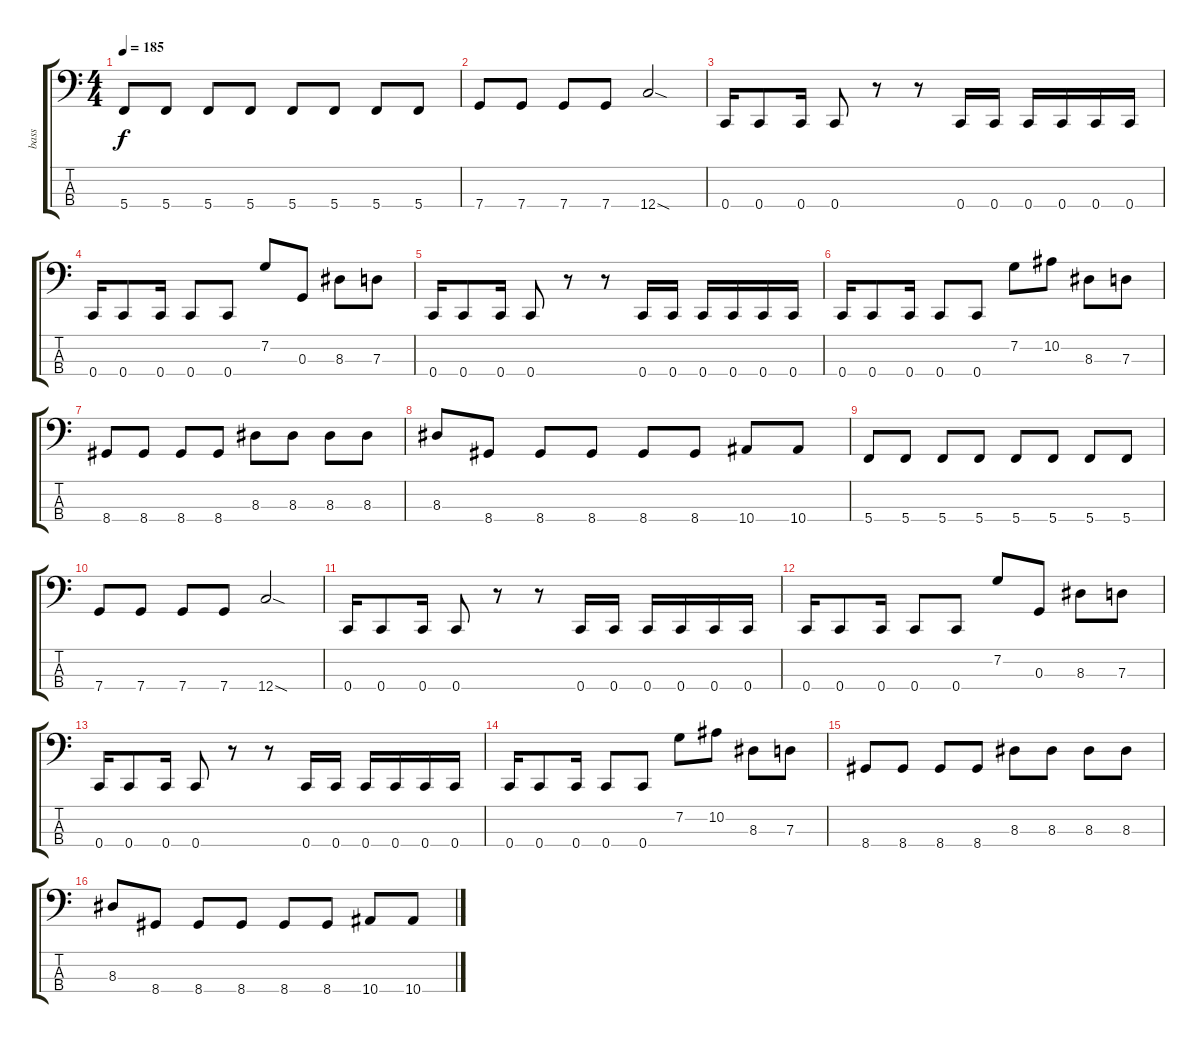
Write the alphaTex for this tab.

\track ("bass" "bass") {instrument electricbasspick}
\staff {score tabs}
\tuning (F2 C2 G1 C1) {hide}
\ts (4 4)
\tempo 185
\clef f4
\ks c
5.4.8{dy f} 5.4.8 5.4.8 5.4.8 5.4.8 5.4.8 5.4.8 5.4.8 |
7.4.8 7.4.8 7.4.8 7.4.8 12.4{sod}.2 |
0.4.16 0.4.8 0.4.16 0.4.8 r.8 r.8 0.4.16 0.4.16 0.4.16 0.4.16 0.4.16 0.4.16 |
0.4.16 0.4.8 0.4.16 0.4.8 0.4.8 7.2.8 0.3.8 8.3.8 7.3.8 |
0.4.16 0.4.8 0.4.16 0.4.8 r.8 r.8 0.4.16 0.4.16 0.4.16 0.4.16 0.4.16 0.4.16 |
0.4.16 0.4.8 0.4.16 0.4.8 0.4.8 7.2.8 10.2.8 8.3.8 7.3.8 |
8.4.8 8.4.8 8.4.8 8.4.8 8.3.8 8.3.8 8.3.8 8.3.8 |
8.3.8 8.4.8 8.4.8 8.4.8 8.4.8 8.4.8 10.4.8 10.4.8 |
5.4.8 5.4.8 5.4.8 5.4.8 5.4.8 5.4.8 5.4.8 5.4.8 |
7.4.8 7.4.8 7.4.8 7.4.8 12.4{sod}.2 |
0.4.16 0.4.8 0.4.16 0.4.8 r.8 r.8 0.4.16 0.4.16 0.4.16 0.4.16 0.4.16 0.4.16 |
0.4.16 0.4.8 0.4.16 0.4.8 0.4.8 7.2.8 0.3.8 8.3.8 7.3.8 |
0.4.16 0.4.8 0.4.16 0.4.8 r.8 r.8 0.4.16 0.4.16 0.4.16 0.4.16 0.4.16 0.4.16 |
0.4.16 0.4.8 0.4.16 0.4.8 0.4.8 7.2.8 10.2.8 8.3.8 7.3.8 |
8.4.8 8.4.8 8.4.8 8.4.8 8.3.8 8.3.8 8.3.8 8.3.8 |
8.3.8 8.4.8 8.4.8 8.4.8 8.4.8 8.4.8 10.4.8 10.4.8
